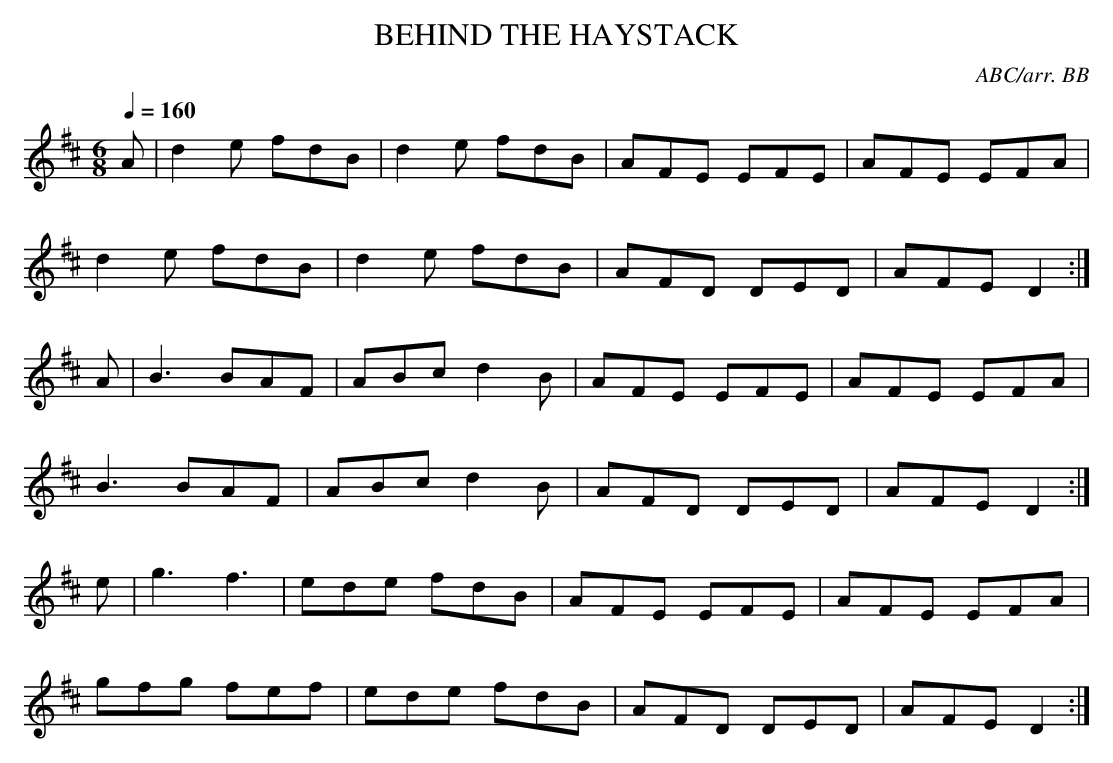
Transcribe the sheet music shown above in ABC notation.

X:1
T:BEHIND THE HAYSTACK
C:ABC/arr. BB
M:6/8
Q:1/4=160
L:1/8
K:D
A|d2e fdB|d2e fdB|AFE EFE|AFE EFA|
d2e fdB|d2e fdB|AFD DED|AFE D2 :|
A|B3 BAF|ABc d2B|AFE EFE|AFE EFA|
B3 BAF|ABc d2B|AFD DED|AFE D2 :|
e|g3 f3|ede fdB|AFE EFE|AFE EFA|
gfg fef|ede fdB|AFD DED|AFE D2 :|
